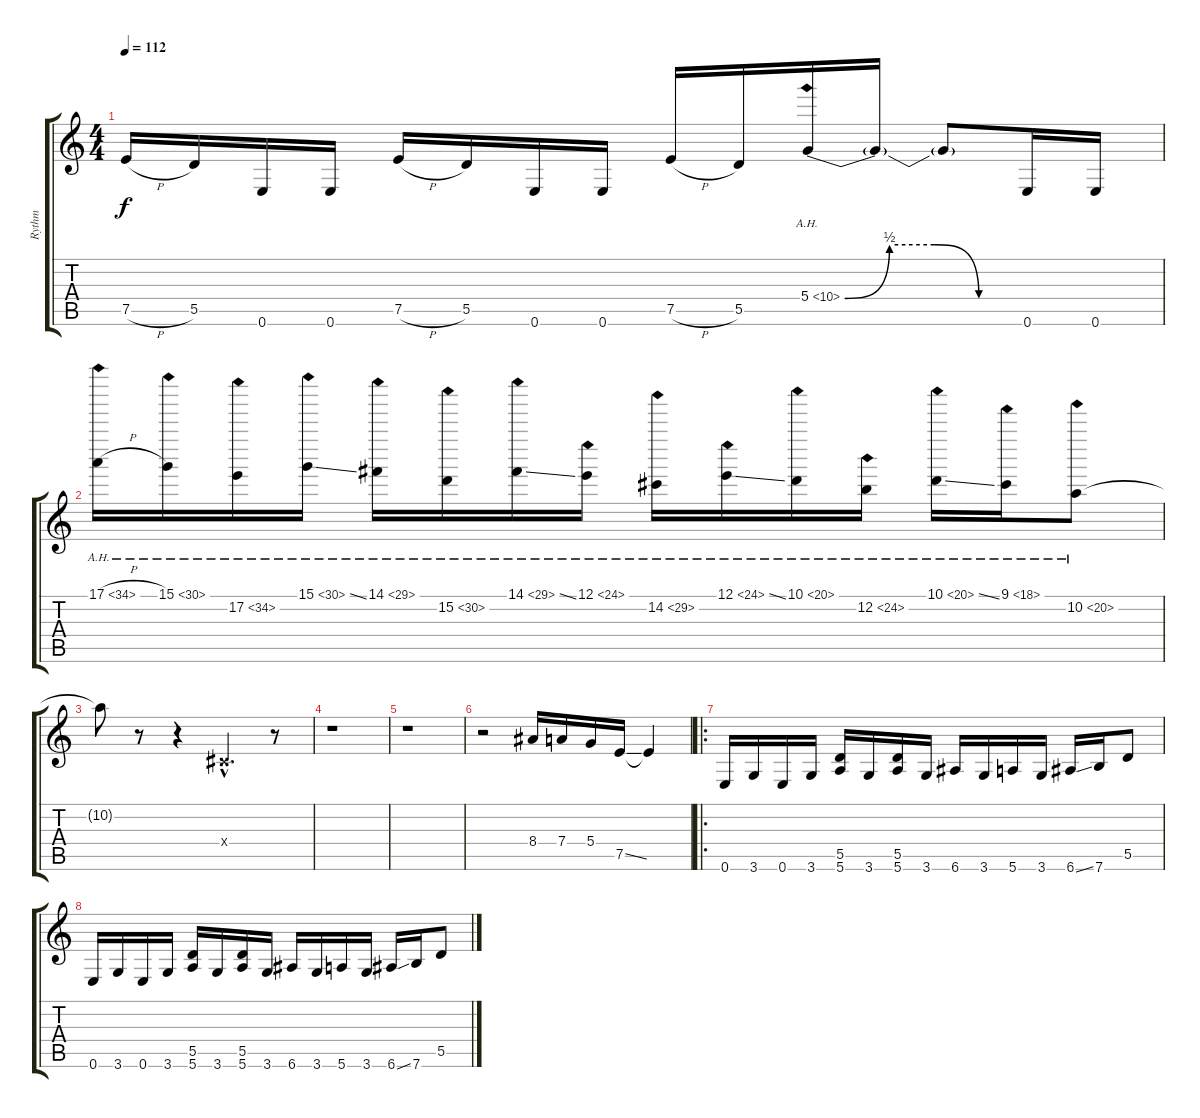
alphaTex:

\track ("Rythm" "Rythm") {instrument distortionguitar}
\staff {score tabs}
\tuning (E4 B3 G3 D3 A2 E2) {hide}
\ts (4 4)
\tempo 112
\clef g2
\ks c
7.5{h}.16{dy f} 5.5.16 0.6.16 0.6.16 7.5{h}.16 5.5.16 0.6.16 0.6.16 7.5{h}.16 5.5.16 5.4{be (custom 0 0 15 2 30 2 45 0 60 0) ah 5}.16 5.4{t}.16 5.4{t}.8 0.6.16 0.6.16 |
17.1{ah 17 h}.16 15.1{ah 15}.16 17.2{ah 17}.16 15.1{ah 15 ss}.16 14.1{ah 15}.16 15.2{ah 15}.16 14.1{ah 15 ss}.16 12.1{ah 12}.16 14.2{ah 15}.16 12.1{ah 12 ss}.16 10.1{ah 10}.16 12.2{ah 12}.16 10.1{ah 10 ss}.16 9.1{ah 9}.16 10.2{ah 10}.8 |
10.2{t}.8 r.8 r.4 -1.4{hac x}.4{d} r.8 |
r.1 |
r.1 |
r.2 8.4.16 7.4.16 5.4.16 7.5{ss}.16 7.5{t}.4 |
\ro
0.6.16 3.6.16 0.6.16 3.6.16 (5.5 5.6).16 3.6.16 (5.5 5.6).16 3.6.16 6.6.16 3.6.16 5.6.16 3.6.16 6.6{ss}.16 7.6.16 5.5.8 |
0.6.16 3.6.16 0.6.16 3.6.16 (5.5 5.6).16 3.6.16 (5.5 5.6).16 3.6.16 6.6.16 3.6.16 5.6.16 3.6.16 6.6{ss}.16 7.6.16 5.5.8
